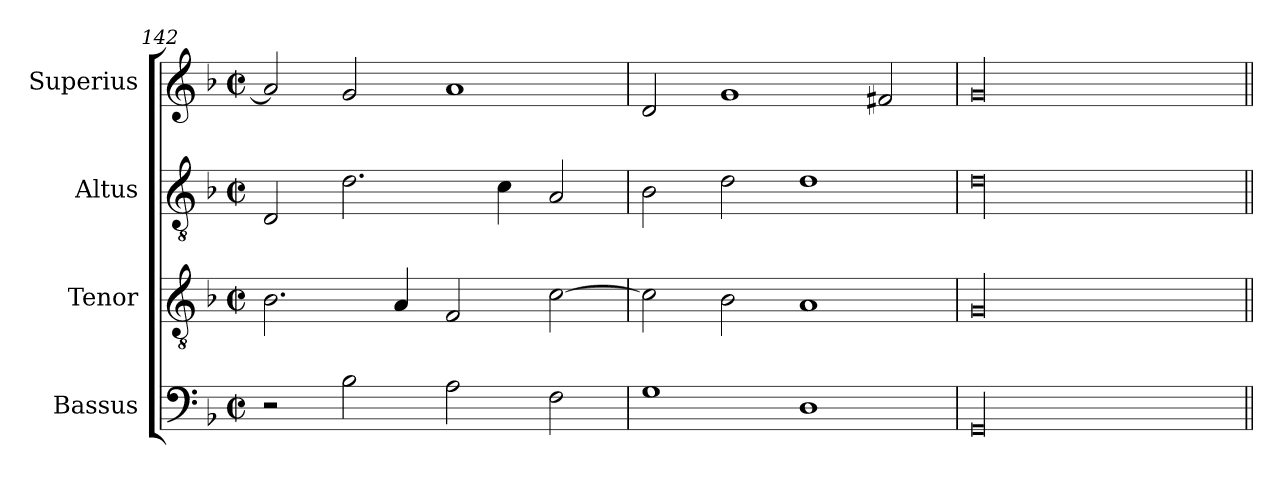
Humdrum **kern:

**kern	**kern	**kern	**kern
*part4	*part3	*part2	*part1
*staff4	*staff3	*staff2	*staff1
*I"Bassus	*I"Tenor	*I"Altus	*I"Superius
*I'B.	*I'T.	*	*I'S.
*clefF4	*clefGv2	*clefGv2	*clefG2
*	*ITrd7c12	*ITrd7c12	*
*k[b-]	*k[b-]	*k[b-]	*k[b-]
*F:	*F:	*F:	*F:
*M2/2	*M2/2	*M2/2	*M2/2
*met(c|)	*met(c|)	*met(c|)	*met(c|)
=142	=142	=142	=142
2r	2.BB-i\	2DDi/	2ai/]
2B-i\	.	2.Di\	2gi/
.	4AAi/	.	.
2Ai\	2FFi/	.	1ai
.	.	4Ci\	.
2Fi\	[>2Ci\	2AAi/	.
=143	=143	=143	=143
1Gi	2Ci\]	2BB-i\	2di/
.	2BB-i\	2Di\	1gi
1Di	1AAi	1Di	.
.	.	.	2f#Xi/
=144	=144	=144	=144
00GGi	00GGi	00Di	00gi
=||	=||	=||	=||
*-	*-	*-	*-
